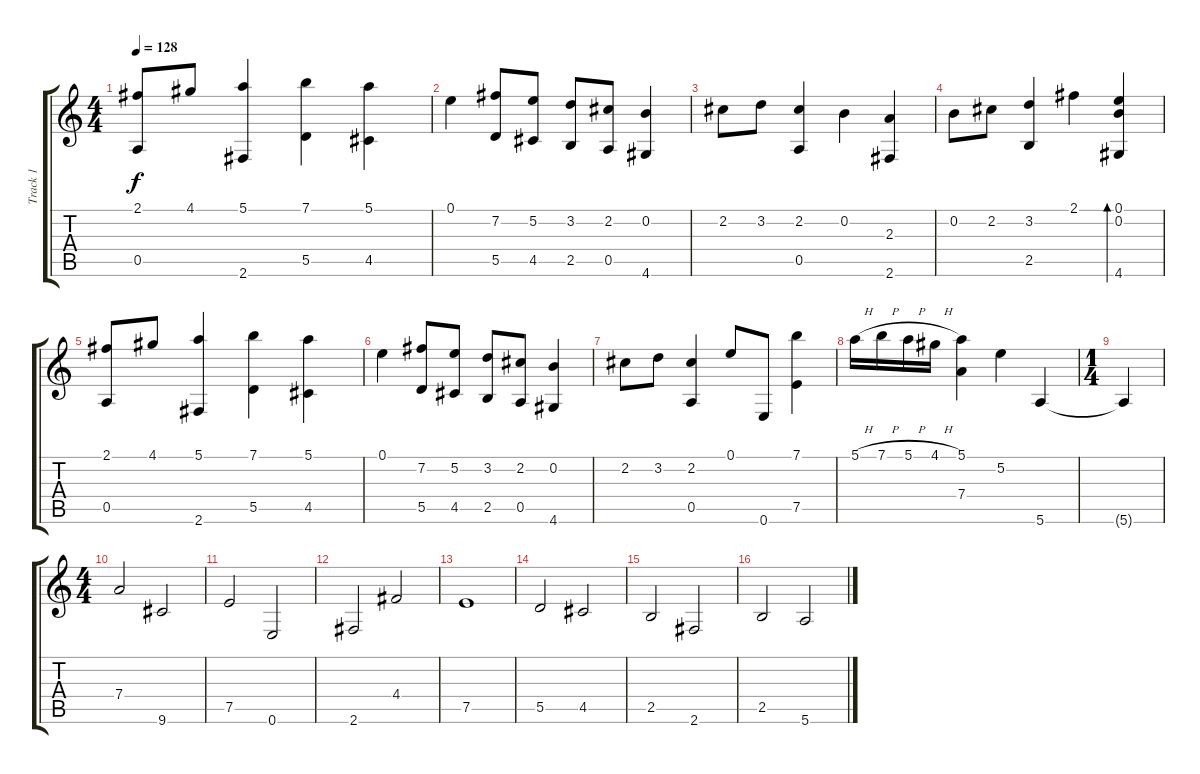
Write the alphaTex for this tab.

\track ("Track 1" "Track 1") {instrument acousticguitarsteel}
\staff {score tabs}
\tuning (E4 B3 G3 D3 A2 E2) {hide}
\ts (4 4)
\tempo 128
\clef g2
\ks c
(2.1 0.5).8{dy f instrument acousticguitarsteel} 4.1.8 (5.1 2.6).4 (7.1 5.5).4 (5.1 4.5).4 |
0.1.4 (7.2 5.5).8 (5.2 4.5).8 (3.2 2.5).8 (2.2 0.5).8 (0.2 4.6).4 |
2.2.8 3.2.8 (2.2 0.5).4 0.2.4 (2.3 2.6).4 |
0.2.8 2.2.8 (3.2 2.5).4 2.1.4 (0.1 0.2 4.6).4{bd 240} |
(2.1 0.5).8 4.1.8 (5.1 2.6).4 (7.1 5.5).4 (5.1 4.5).4 |
0.1.4 (7.2 5.5).8 (5.2 4.5).8 (3.2 2.5).8 (2.2 0.5).8 (0.2 4.6).4 |
2.2.8 3.2.8 (2.2 0.5).4 0.1.8 0.6.8 (7.1 7.5).4 |
5.1{h}.16 7.1{h}.16 5.1{h}.16 4.1{h}.16 (5.1 7.4).4 5.2.4 5.6.4 |
\ts (1 4)
5.6{t}.4 |
\ts (4 4)
7.4.2 9.6.2 |
7.5.2 0.6.2 |
2.6.2 4.4.2 |
7.5.1 |
5.5.2 4.5.2 |
2.5.2 2.6.2 |
2.5.2 5.6.2
